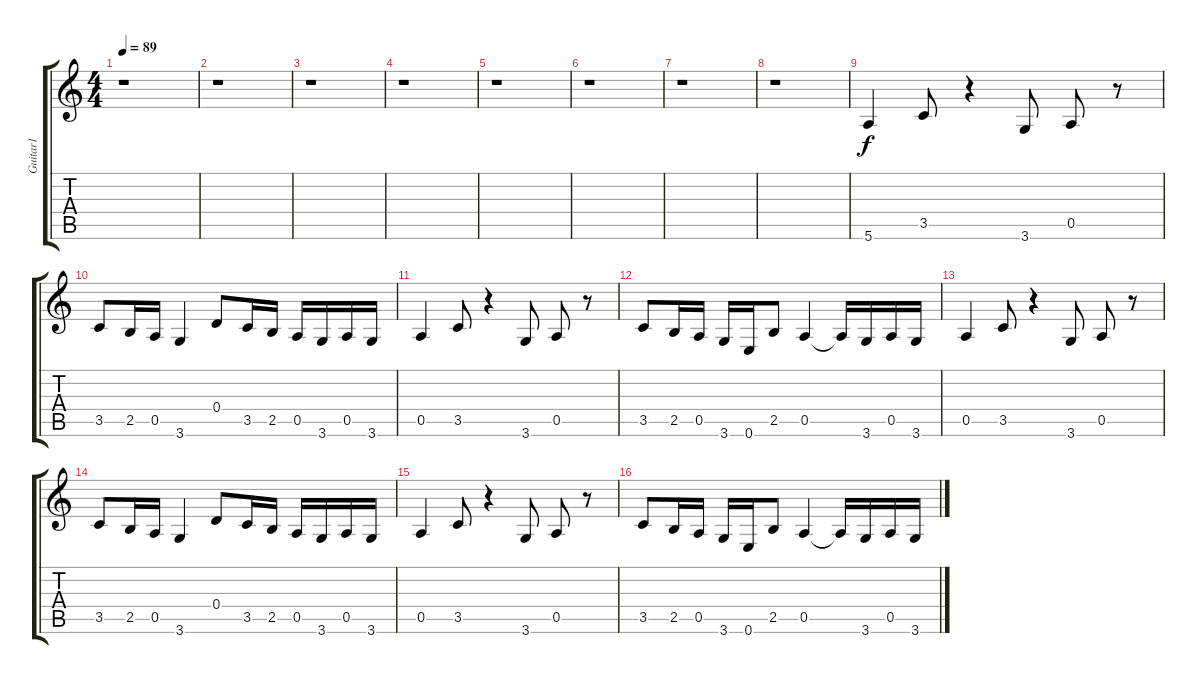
\track ("Guitar1" "Guitar1") {instrument overdrivenguitar}
\staff {score tabs}
\tuning (E4 B3 G3 D3 A2 E2) {hide}
\ts (4 4)
\tempo 89
\clef g2
\ks c
r.1{dy f instrument overdrivenguitar} |
r.1 |
r.1 |
r.1 |
r.1 |
r.1 |
r.1 |
r.1 |
5.6.4 3.5.8 r.4 3.6.8 0.5.8 r.8 |
3.5.8 2.5.16 0.5.16 3.6.4 0.4.8 3.5.16 2.5.16 0.5.16 3.6.16 0.5.16 3.6.16 |
0.5.4 3.5.8 r.4 3.6.8 0.5.8 r.8 |
3.5.8 2.5.16 0.5.16 3.6.16 0.6.16 2.5.8 0.5.4 0.5{t}.16 3.6.16 0.5.16 3.6.16 |
0.5.4 3.5.8 r.4 3.6.8 0.5.8 r.8 |
3.5.8 2.5.16 0.5.16 3.6.4 0.4.8 3.5.16 2.5.16 0.5.16 3.6.16 0.5.16 3.6.16 |
0.5.4 3.5.8 r.4 3.6.8 0.5.8 r.8 |
3.5.8 2.5.16 0.5.16 3.6.16 0.6.16 2.5.8 0.5.4 0.5{t}.16 3.6.16 0.5.16 3.6.16
